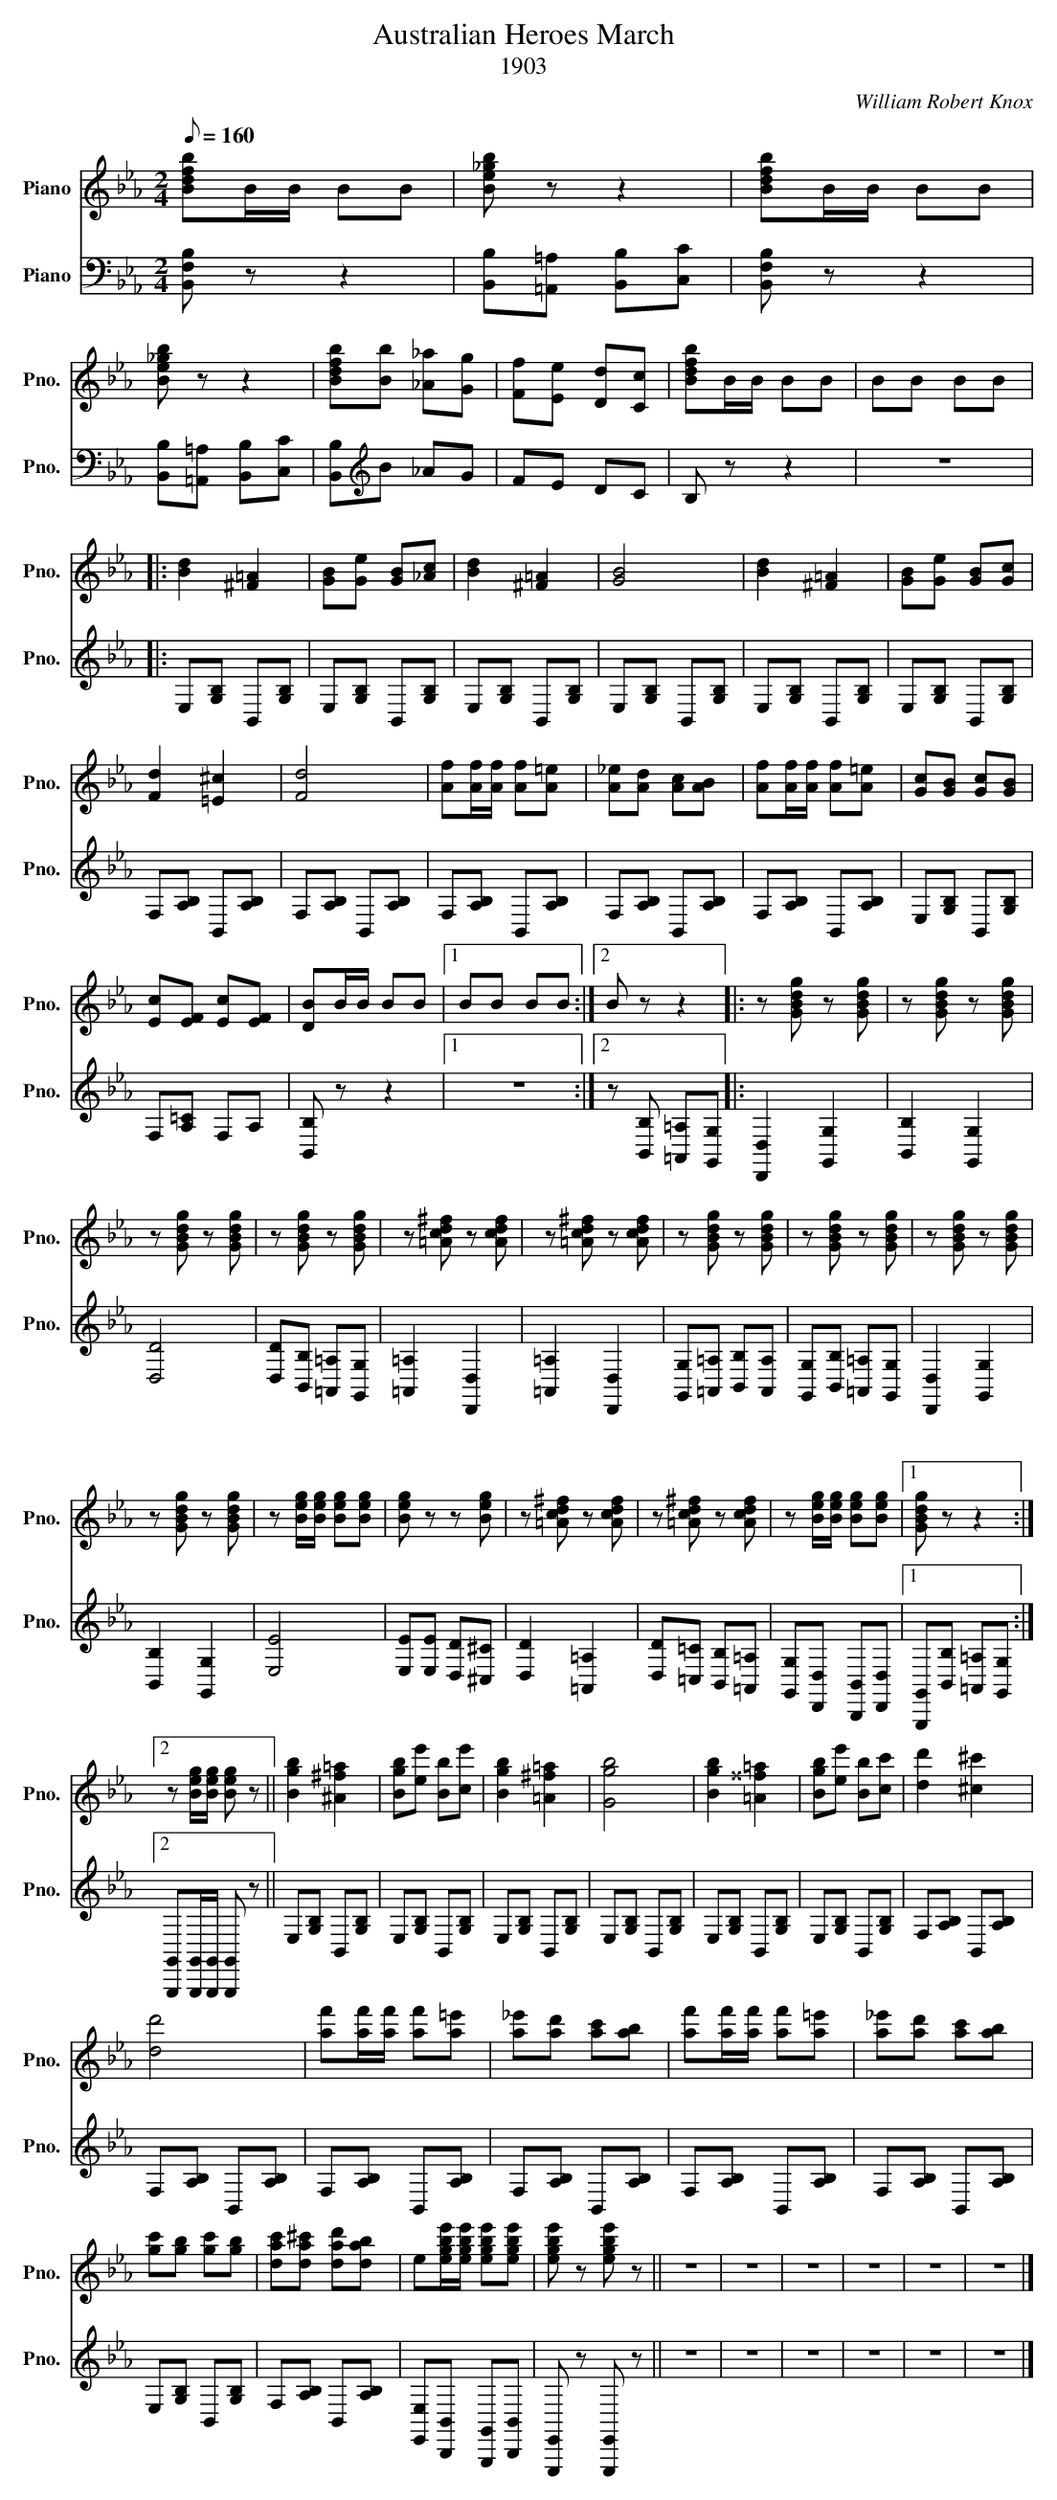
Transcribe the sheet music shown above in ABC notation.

X:1
T:Australian Heroes March
T: 1903
C:William Robert Knox
%%score 1 2
L:1/8
Q:1/8=160
M:2/4
K:Eb
V:1 treble nm="Piano" snm="Pno."
V:2 bass nm="Piano" snm="Pno."
V:3 perc stafflines=1 nm="Drumset" snm="D. Set"
K:none
V:4 perc stafflines=1
K:none
V:1
 [Bdfb]B/B/ BB | [Be_gb] z z2 | [Bdfb]B/B/ BB |$ [Be_gb] z z2 | [Bdfb][Bb] [_A_a][Gg] |
[Ff][Ee] [Dd][Cc] | [Bdfb]B/B/ BB | BB BB |:$ [Bd]2 [^F=A]2 | [GB][Ge] [GB][_Ac] | [Bd]2 [^F=A]2 |
[GB]4 | [Bd]2 [^F=A]2 | [GB][Ge] [GB][Gc] |$ [Fd]2 [=E^c]2 | [Fd]4 | [Af][Af]/[Af]/ [Af][A=e] |
[A_e][Ad] [Ac][AB] | [Af][Af]/[Af]/ [Af][A=e] | [Gc][GB] [Gc][GB] |$ [Ec][EF] [Ec][EF] |
[DB]B/B/ BB |1 BB BB :|2 B z z2 |: z [GBdg] z [GBdg] | z [GBdg] z [GBdg] |$ z [GBdg] z [GBdg] |
z [GBdg] z [GBdg] | z [=Acd^f] z [Acdf] | z [=Acd^f] z [Acdf] | z [GBdg] z [GBdg] |
z [GBdg] z [GBdg] | z [GBdg] z [GBdg] |$ z [GBdg] z [GBdg] | z [Beg]/[Beg]/ [Beg][Beg] |
[Beg] z z [Beg] | z [=Acd^f] z [Acdf] | z [=Acd^f] z [Acdf] | z [Beg]/[Beg]/ [Beg][Beg] |1
[GBdg] z z2 :|2$ z [Beg]/[Beg]/ [Beg] z || [Bgb]2 [^A^f=a]2 | [Bgb][ee'] [Bb][ce'] |
[Bgb]2 [=A^f=a]2 | [Ggb]4 | [Bgb]2 [=A^^f=a]2 | [Bgb][ee'] [Bb][cc'] | [dd']2 [^c^c']2 |$ [dd']4 |
[af'][af']/[af']/ [af'][a=e'] | [a_e'][ad'] [ac'][ab] | [af'][af']/[af']/ [af'][a=e'] |
[a_e'][ad'] [ac'][ab] |$ [gc'][gb] [gc'][gb] | [dac'][da^c'] [dad'][dab] |
e[egbe']/[egbe']/ [egbe'][egbe'] | [egbe'] z [egbe'] z || z4 | z4 | z4 | z4 | z4 | z4 |]
V:2
[B,,F,B,] z z2 | [B,,B,][=A,,=A,] [B,,B,][C,C] | [B,,F,B,] z z2 |$
[B,,B,][=A,,=A,] [B,,B,][C,C] | [B,,B,][K:treble]B _AG | FE DC | B, z z2 | z4 |:$
E,[G,B,] B,,[G,B,] | E,[G,B,] B,,[G,B,] | E,[G,B,] B,,[G,B,] | E,[G,B,] B,,[G,B,] |
E,[G,B,] B,,[G,B,] | E,[G,B,] B,,[G,B,] |$ F,[A,B,] B,,[A,B,] | F,[A,B,] B,,[A,B,] |
F,[A,B,] B,,[A,B,] | F,[A,B,] B,,[A,B,] | F,[A,B,] B,,[A,B,] | E,[G,B,] B,,[G,B,] |$
F,[A,=C] F,A, | [B,,B,] z z2 |1 z4 :|2 z [B,,B,] [=A,,=A,][G,,G,] |: [D,,D,]2 [G,,G,]2 |
[B,,B,]2 [G,,G,]2 |$ [D,D]4 | [D,D][B,,B,] [=A,,=A,][G,,G,] | [=A,,=A,]2 [D,,D,]2 |
[=A,,=A,]2 [D,,D,]2 | [G,,G,][=A,,=A,] [B,,B,][A,,A,] | [G,,G,][B,,B,] [=A,,=A,][G,,G,] |
[D,,D,]2 [G,,G,]2 |$ [B,,B,]2 [G,,G,]2 | [E,E]4 | [E,E][E,E] [D,D][^C,^C] | [D,D]2 [=A,,=A,]2 |
[D,D][=C,=C] [B,,B,][=A,,=A,] | [G,,G,][D,,D,] [B,,,B,,][D,,D,] |1
[G,,,G,,][B,,B,] [=A,,=A,][G,,G,] :|2$ [G,,,G,,][G,,,G,,]/[G,,,G,,]/ [G,,,G,,] z ||
E,[G,B,] B,,[G,B,] | E,[G,B,] B,,[G,B,] | E,[G,B,] B,,[G,B,] | E,[G,B,] B,,[G,B,] |
E,[G,B,] B,,[G,B,] | E,[G,B,] B,,[G,B,] | F,[A,B,] B,,[A,B,] |$ F,[A,B,] B,,[A,B,] |
F,[A,B,] B,,[A,B,] | F,[A,B,] B,,[A,B,] | F,[A,B,] B,,[A,B,] | F,[A,B,] B,,[A,B,] |$
E,[G,B,] B,,[G,B,] | F,[A,B,] B,,[A,B,] | [E,,E,][B,,,B,,] [G,,,G,,][B,,,B,,] |
[E,,,E,,] z [E,,,E,,] z || z4 | z4 | z4 | z4 | z4 | z4 |]
